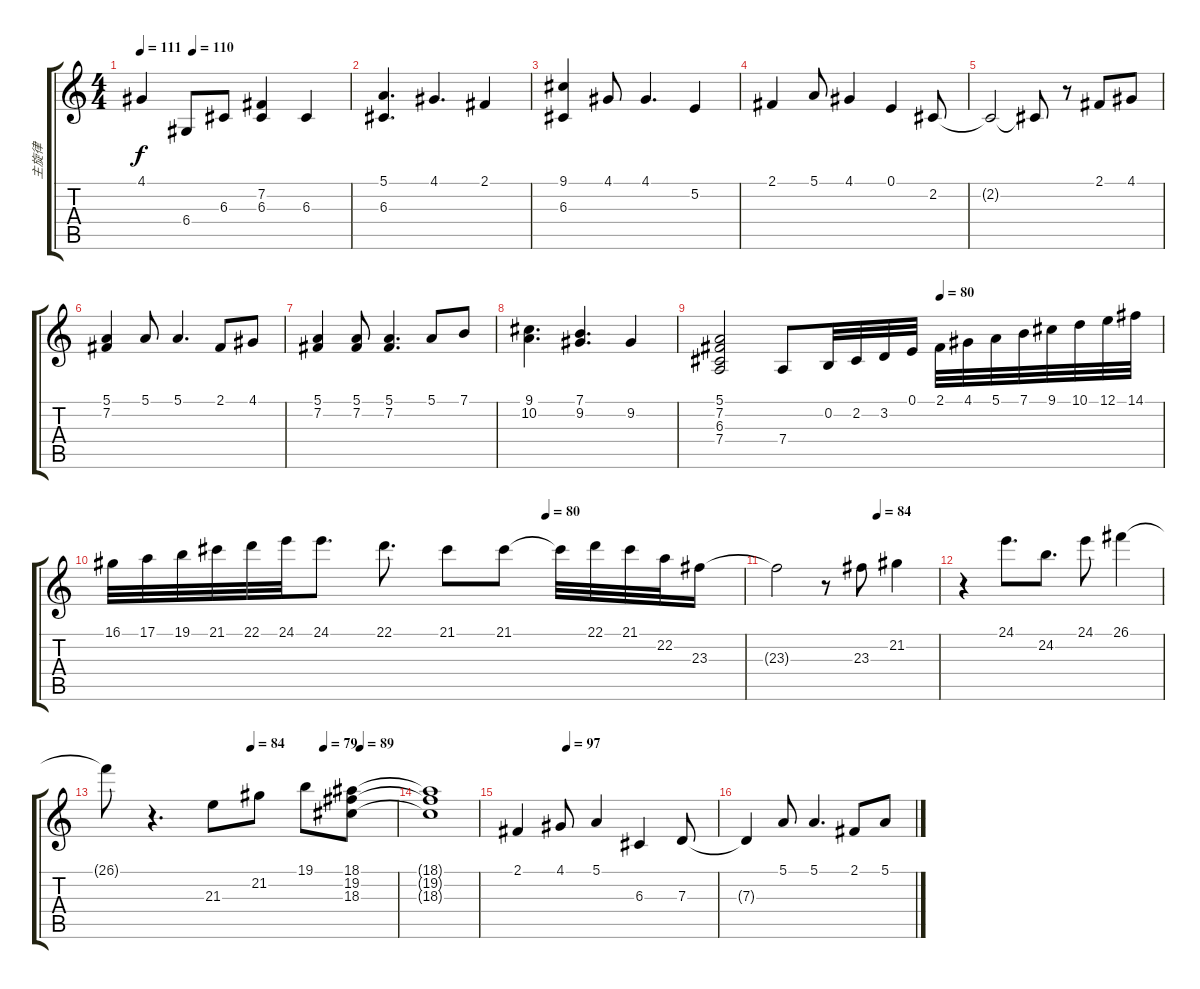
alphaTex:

\track ("主旋律" "主旋律") {instrument acousticgrandpiano}
\staff {score tabs}
\tuning (E4 B3 G3 D3 A2 E2) {hide}
\ts (4 4)
\tempo 111
\tempo (110 0.25)
\clef g2
\ks c
4.1.4{dy f} 6.4.8 6.3.8 (7.2 6.3).4 6.3.4 |
(5.1 6.3).4{d} 4.1.4{d} 2.1.4 |
(9.1 6.3).4 4.1.8 4.1.4{d} 5.2.4 |
2.1.4 5.1.8 4.1.4 0.1.4 2.2.8 |
2.2{t}.2 2.2{t}.8 r.8 2.1.8 4.1.8 |
(5.1 7.2).4 5.1.8 5.1.4{d} 2.1.8 4.1.8 |
(5.1 7.2).4 (5.1 7.2).8 (5.1 7.2).4{d} 5.1.8 7.1.8 |
(9.1 10.2).4{d} (7.1 9.2).4{d} 9.2.4 |
\tempo (80 0.5)
(5.1 7.2 6.3 7.4).2 7.4.8 0.2.32 2.2.32 3.2.32 0.1.32 2.1.32 4.1.32 5.1.32 7.1.32 9.1.32 10.1.32 12.1.32 14.1.32 |
\tempo (80 0.6875)
16.1.32 17.1.32 19.1.32 21.1.32 22.1.32 24.1.32 24.1.8{d} 22.1.8{d} 21.1.8 21.1.8 21.1{t}.32 22.1.32 21.1.32 22.2.32 23.3.16 |
\tempo (84 0.625)
23.3{t}.2 r.8 23.3.8 21.2.4 |
r.4 24.1.8{d} 24.2.8{d} 24.1.8 26.1.4 |
\tempo (84 0.5)
\tempo (79 0.75)
\tempo (89 0.875)
26.1{t}.8 r.4{d} 21.3.8 21.2.8 19.1.8 (18.1 19.2 18.3).8 |
(18.1{t} 19.2{t} 18.3{t}).1 |
\tempo (97 0.25)
2.1.4 4.1.8 5.1.4 6.3.4 7.3.8 |
7.3{t}.4 5.1.8 5.1.4{d} 2.1.8 5.1.8
